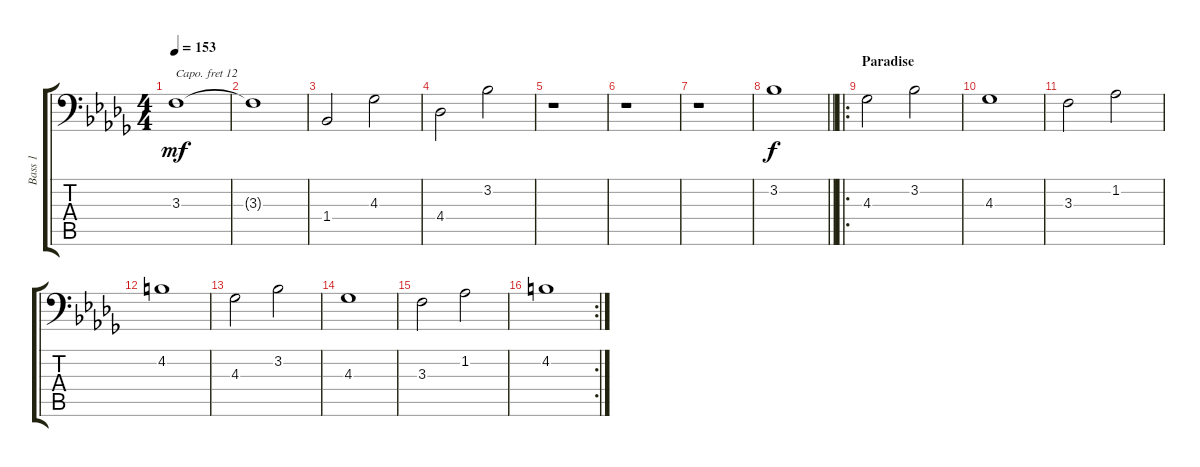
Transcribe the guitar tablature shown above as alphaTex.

\track ("Bass 1" "Bass 1") {instrument choiraahs}
\staff {score tabs}
\capo 12
\tuning (C3 G2 D2 A1 E1 B0) {hide}
\ts (4 4)
\tempo 153
\clef f4
\ks bbminor
3.3.1{dy mf} |
3.3{t}.1 |
1.4.2 4.3.2 |
4.4.2 3.2.2 |
r.1 |
r.1 |
r.1 |
\barLineRight lightlight
3.2.1{dy f} |
\ro
\section ("" "Paradise")
4.3.2 3.2.2 |
4.3.1 |
3.3.2 1.2.2 |
4.2.1 |
4.3.2 3.2.2 |
4.3.1 |
3.3.2 1.2.2 |
\rc 2
4.2.1
